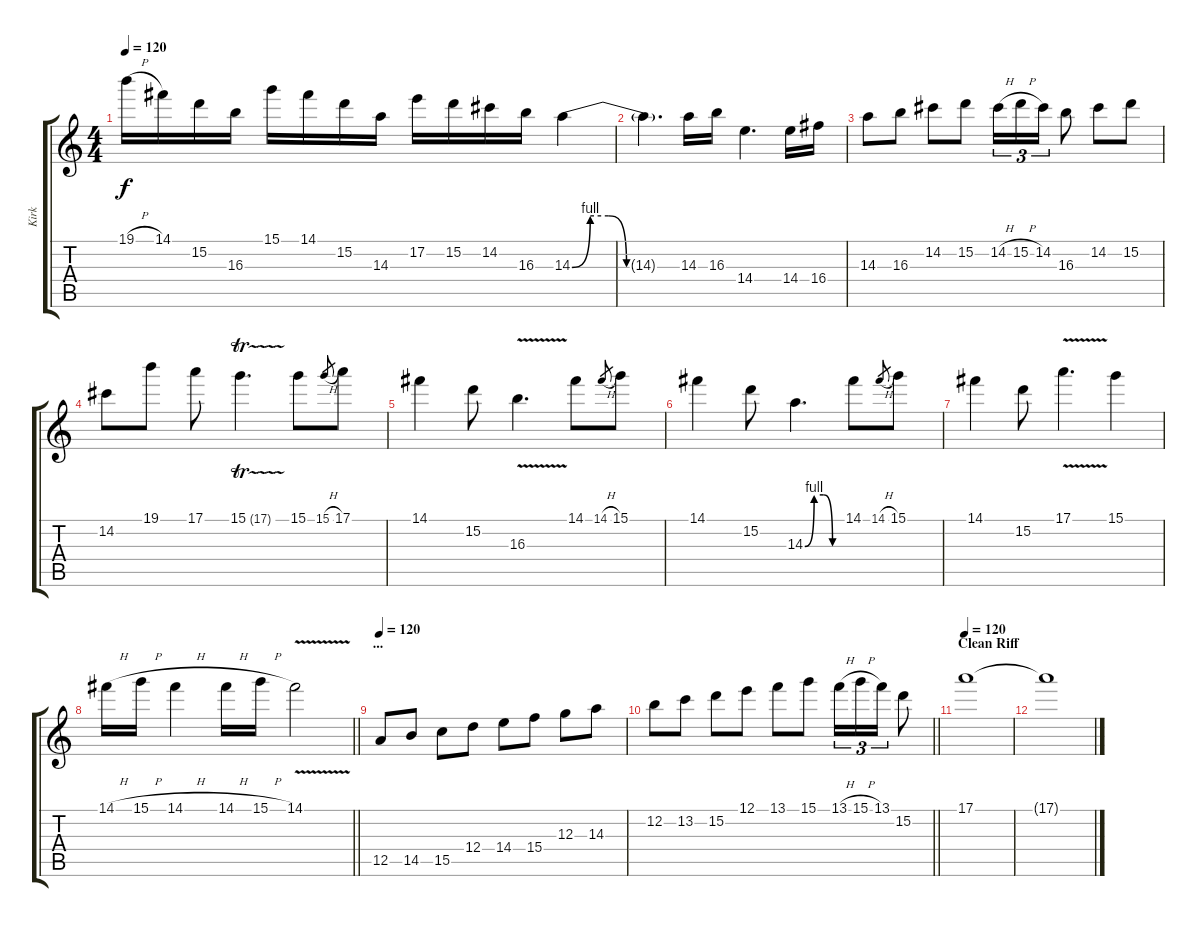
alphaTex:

\track ("Kirk" "Kirk") {instrument distortionguitar}
\staff {score tabs}
\tuning (E4 B3 G3 D3 A2 E2) {hide}
\ts (4 4)
\tempo 120
\clef g2
\ks c
19.1{h}.16{dy f} 14.1.16 15.2.16 16.3.16 15.1.16 14.1.16 15.2.16 14.3.16 17.2.16 15.2.16 14.2.16 16.3.16 14.3{be (custom 0 0 10 4 20 4 30 0 60 0)}.4 |
14.3{t}.4{d} 14.3.16 16.3.16 14.4.4{d} 14.4.16 16.4.16 |
14.3.8 16.3.8 14.2.8 15.2.8 14.2{h}.16{tu (3 2)} 15.2{h}.16{tu (3 2)} 14.2.16{tu (3 2)} 16.3.8 14.2.8 15.2.8 |
14.2.8 19.1.8 17.1.8 15.1{tr (17 32)}.4{d} 15.1.8 15.1{h}.8{gr} 17.1.8 |
14.1.4 15.2.8 16.3{v}.4{d} 14.1.8 14.1{h}.8{gr} 15.1.8 |
14.1.4 15.2.8 14.3{be (custom 0 0 15 4 30 4 45 0 60 0)}.4{d} 14.1.8 14.1{h}.8{gr} 15.1.8 |
14.1.4 15.2.8 17.1{v}.4{d} 15.1.4 |
\barLineRight lightlight
14.1{h}.16 15.1{h}.16 14.1{h}.4 14.1{h}.16 15.1{h}.16 14.1{v}.2 |
\section ("" "...")
\tempo 120
12.5.8 14.5.8 15.5.8 12.4.8 14.4.8 15.4.8 12.3.8 14.3.8 |
\barLineRight lightlight
12.2.8 13.2.8 15.2.8 12.1.8 13.1.8 15.1.8 13.1{h}.16{tu (3 2)} 15.1{h}.16{tu (3 2)} 13.1.16{tu (3 2)} 15.2.8 |
\section ("" "Clean Riff")
\tempo 120
17.1.1 |
17.1{t}.1{volume 0}
